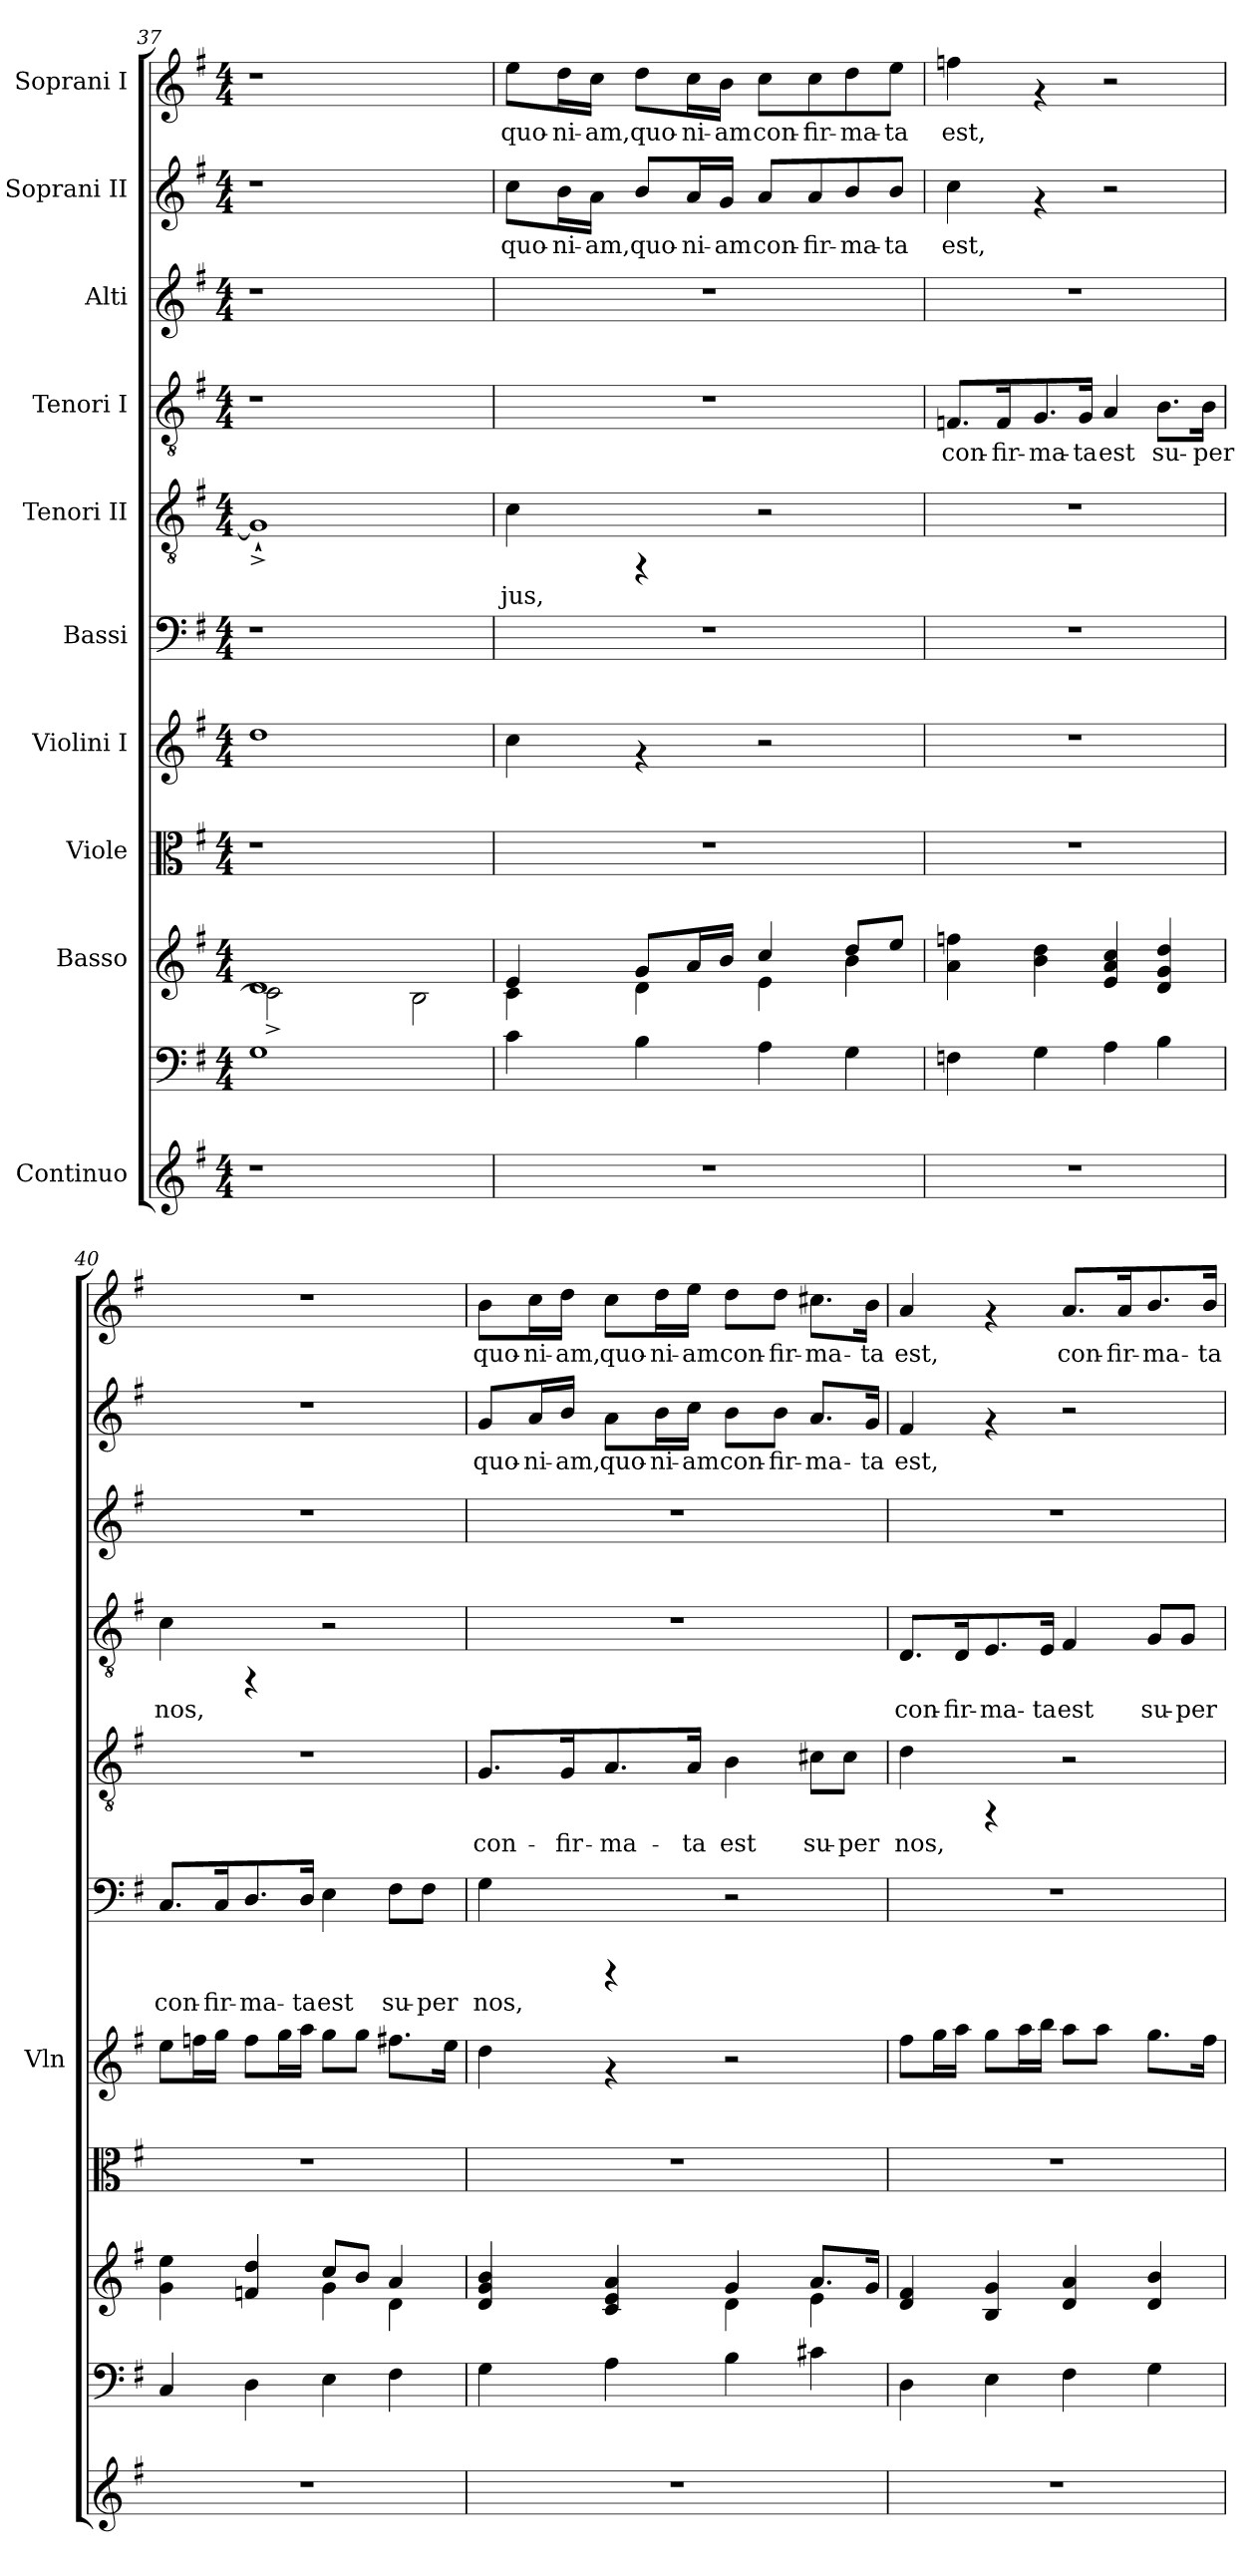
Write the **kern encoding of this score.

**kern	**kern	**kern	**kern	**kern	**kern	**text	**kern	**text	**kern	**text	**kern	**kern	**text	**kern	**text
*part10	*part10	*part9	*part8	*part7	*part6	*part6	*part5	*part5	*part4	*part4	*part3	*part2	*part2	*part1	*part1
*staff11	*staff10	*staff9	*staff8	*staff7	*staff6	*staff6	*staff5	*staff5	*staff4	*staff4	*staff3	*staff2	*staff2	*staff1	*staff1
*I"Continuo	*	*I"Basso	*I"Viole	*I"Violini I	*I"Bassi	*	*I"Tenori II	*	*I"Tenori I	*	*I"Alti	*I"Soprani II	*	*I"Soprani I	*
*	*	*	*	*I'Vln	*	*	*	*	*	*	*	*	*	*	*
*clefG2	*clefF4	*clefG2	*clefC3	*clefG2	*clefF4	*	*clefGv2	*	*clefGv2	*	*clefG2	*clefG2	*	*clefG2	*
*k[f#]	*k[f#]	*k[f#]	*k[f#]	*k[f#]	*k[f#]	*	*k[f#]	*	*k[f#]	*	*k[f#]	*k[f#]	*	*k[f#]	*
*G:	*G:	*G:	*G:	*G:	*G:	*	*G:	*	*G:	*	*G:	*G:	*	*G:	*
*M4/4	*M4/4	*M4/4	*M4/4	*M4/4	*M4/4	*	*M4/4	*	*M4/4	*	*M4/4	*M4/4	*	*M4/4	*
=37	=37	=37	=37	=37	=37	=37	=37	=37	=37	=37	=37	=37	=37	=37	=37
*	*	*^	*	*	*	*	*	*	*	*	*	*	*	*	*
1r	1G	1d	2c^>\]	1r	1dd	1r	.	1G^>`<]	.	1r	.	1r	1r	.	1r	.
.	.	.	1ryy	.	.	.	.	.	.	.	.	.	.	.	.	.
2ryy	2ryy	2B\	.	2ryy	2ryy	2ryy	.	2ryy	.	2ryy	.	2ryy	2ryy	.	2ryy	.
!!LO:PB:g=z
=38	=38	=38	=38	=38	=38	=38	=38	=38	=38	=38	=38	=38	=38	=38	=38	=38
!	!	!	!	!	!	!	!	!	!LO:LY:b	!	!	!	!	!LO:LY:b	!	!LO:LY:b
1r	4c\	4e/	4c\	1r	4cc\	1r	.	4c\	-jus,	1r	.	1r	8cc\L	quo-	8ee\L	quo-
!	!	!	!	!	!	!	!	!	!	!	!	!	!	!LO:LY:b	!	!LO:LY:b
.	.	.	.	.	.	.	.	.	.	.	.	.	16b\	-ni-	16dd\	-ni-
!	!	!	!	!	!	!	!	!	!	!	!	!	!	!LO:LY:b	!	!LO:LY:b
.	.	.	.	.	.	.	.	.	.	.	.	.	16a\J	-am,	16cc\J	-am,
!	!	!	!	!	!	!	!	!	!	!	!	!	!	!LO:LY:b	!	!LO:LY:b
.	4B\	8g/L	4d\	.	4rf	.	.	4rFF	.	.	.	.	8b/L	quo-	8dd\L	quo-
!	!	!	!	!	!	!	!	!	!	!	!	!	!	!LO:LY:b	!	!LO:LY:b
.	.	16a/	.	.	.	.	.	.	.	.	.	.	16a/	-ni-	16cc\	-ni-
!	!	!	!	!	!	!	!	!	!	!	!	!	!	!LO:LY:b	!	!LO:LY:b
.	.	16b/J	.	.	.	.	.	.	.	.	.	.	16g/J	-am	16b\J	-am
!	!	!	!	!	!	!	!	!	!	!	!	!	!	!LO:LY:b	!	!LO:LY:b
.	4A\	4cc/	4e\	.	2r	.	.	2r	.	.	.	.	8a/L	con-	8cc\L	con-
!	!	!	!	!	!	!	!	!	!	!	!	!	!	!LO:LY:b	!	!LO:LY:b
.	.	.	.	.	.	.	.	.	.	.	.	.	8a/	-fir-	8cc\	-fir-
!	!	!	!	!	!	!	!	!	!	!	!	!	!	!LO:LY:b	!	!LO:LY:b
.	4G\	8dd/L	4b\	.	.	.	.	.	.	.	.	.	8b/	-ma-	8dd\	-ma-
!	!	!	!	!	!	!	!	!	!	!	!	!	!	!LO:LY:b	!	!LO:LY:b
.	.	8ee/J	.	.	.	.	.	.	.	.	.	.	8b/J	-ta	8ee\J	-ta
*	*	*v	*v	*	*	*	*	*	*	*	*	*	*	*	*	*
=39	=39	=39	=39	=39	=39	=39	=39	=39	=39	=39	=39	=39	=39	=39	=39
!	!	!	!	!	!	!	!	!	!	!LO:LY:b	!	!	!LO:LY:b	!	!LO:LY:b
1r	4Fn\	4ffn\ 4a\	1r	1r	1r	.	1r	.	8.Fn/L	con-	1r	4cc\	est,	4ffn\	est,
!	!	!	!	!	!	!	!	!	!	!LO:LY:b	!	!	!	!	!
.	.	.	.	.	.	.	.	.	16F/	-fir-	.	.	.	.	.
!	!	!	!	!	!	!	!	!	!	!LO:LY:b	!	!	!	!	!
.	4G\	4dd\ 4b\	.	.	.	.	.	.	8.G/	-ma-	.	4rf	.	4rf	.
!	!	!	!	!	!	!	!	!	!	!LO:LY:b	!	!	!	!	!
.	.	.	.	.	.	.	.	.	16G/J	-ta	.	.	.	.	.
!	!	!	!	!	!	!	!	!	!	!LO:LY:b	!	!	!	!	!
.	4A\	4cc/ 4a/ 4e/	.	.	.	.	.	.	4A/	est	.	2r	.	2r	.
!	!	!	!	!	!	!	!	!	!	!LO:LY:b	!	!	!	!	!
.	4B\	4dd/ 4g/ 4d/	.	.	.	.	.	.	8.B\L	su-	.	.	.	.	.
!	!	!	!	!	!	!	!	!	!	!LO:LY:b	!	!	!	!	!
.	.	.	.	.	.	.	.	.	16B\J	-per	.	.	.	.	.
=40	=40	=40	=40	=40	=40	=40	=40	=40	=40	=40	=40	=40	=40	=40	=40
*	*	*^	*	*	*	*	*	*	*	*	*	*	*	*	*
!	!	!	!	!	!	!	!LO:LY:b	!	!	!	!LO:LY:b	!	!	!	!	!
1r	4C/	4ee\ 4g\	2ryy	1r	8ee\L	8.C/L	con-	1r	.	4c\	nos,	1r	1r	.	1r	.
.	.	.	.	.	16ffn\	.	.	.	.	.	.	.	.	.	.	.
!	!	!	!	!	!	!	!LO:LY:b	!	!	!	!	!	!	!	!	!
.	.	.	.	.	16gg\J	16C/	-fir-	.	.	.	.	.	.	.	.	.
!	!	!	!	!	!	!	!LO:LY:b	!	!	!	!	!	!	!	!	!
.	4D\	4dd/ 4fn/	.	.	8ff\L	8.D/	-ma-	.	.	4rFF	.	.	.	.	.	.
.	.	.	.	.	16gg\	.	.	.	.	.	.	.	.	.	.	.
!	!	!	!	!	!	!	!LO:LY:b	!	!	!	!	!	!	!	!	!
.	.	.	.	.	16aa\J	16D/J	-ta	.	.	.	.	.	.	.	.	.
!	!	!	!	!	!	!	!LO:LY:b	!	!	!	!	!	!	!	!	!
.	4E\	8cc/L	4g\	.	8gg\L	4E\	est	.	.	2r	.	.	.	.	.	.
.	.	8b/J	.	.	8gg\J	.	.	.	.	.	.	.	.	.	.	.
!	!	!	!	!	!	!	!LO:LY:b	!	!	!	!	!	!	!	!	!
.	4F#\	4a/	4d\	.	8.ff#X\L	8F#\L	su-	.	.	.	.	.	.	.	.	.
!	!	!	!	!	!	!	!LO:LY:b	!	!	!	!	!	!	!	!	!
.	.	.	.	.	.	8F#\J	-per	.	.	.	.	.	.	.	.	.
.	.	.	.	.	16ee\J	.	.	.	.	.	.	.	.	.	.	.
!!LO:PB:g=z
=41	=41	=41	=41	=41	=41	=41	=41	=41	=41	=41	=41	=41	=41	=41	=41	=41
!	!	!	!	!	!	!	!LO:LY:b	!	!LO:LY:b	!	!	!	!	!LO:LY:b	!	!LO:LY:b
1r	4G\	4b/ 4g/ 4d/	2ryy	1r	4dd\	4G\	nos,	8.G/L	con-	1r	.	1r	8g/L	quo-	8b\L	quo-
!	!	!	!	!	!	!	!	!	!	!	!	!	!	!LO:LY:b	!	!LO:LY:b
.	.	.	.	.	.	.	.	.	.	.	.	.	16a/	-ni-	16cc\	-ni-
!	!	!	!	!	!	!	!	!	!LO:LY:b	!	!	!	!	!LO:LY:b	!	!LO:LY:b
.	.	.	.	.	.	.	.	16G/	-fir-	.	.	.	16b/J	-am,	16dd\J	-am,
!	!	!	!	!	!	!	!	!	!LO:LY:b	!	!	!	!	!LO:LY:b	!	!LO:LY:b
.	4A\	4a/ 4e/ 4c/	.	.	4rf	4rCCC	.	8.A/	-ma-	.	.	.	8a\L	quo-	8cc\L	quo-
!	!	!	!	!	!	!	!	!	!	!	!	!	!	!LO:LY:b	!	!LO:LY:b
.	.	.	.	.	.	.	.	.	.	.	.	.	16b\	-ni-	16dd\	-ni-
!	!	!	!	!	!	!	!	!	!LO:LY:b	!	!	!	!	!LO:LY:b	!	!LO:LY:b
.	.	.	.	.	.	.	.	16A/J	-ta	.	.	.	16cc\J	-am	16ee\J	-am
!	!	!	!	!	!	!	!	!	!LO:LY:b	!	!	!	!	!LO:LY:b	!	!LO:LY:b
.	4B\	4g/	4d\	.	2r	2r	.	4B\	est	.	.	.	8b\L	con-	8dd\L	con-
!	!	!	!	!	!	!	!	!	!	!	!	!	!	!LO:LY:b	!	!LO:LY:b
.	.	.	.	.	.	.	.	.	.	.	.	.	8b\J	-fir-	8dd\J	-fir-
!	!	!	!	!	!	!	!	!	!LO:LY:b	!	!	!	!	!LO:LY:b	!	!LO:LY:b
.	4c#X\	8.a/L	4e\	.	.	.	.	8c#X\L	su-	.	.	.	8.a/L	-ma-	8.cc#X\L	-ma-
!	!	!	!	!	!	!	!	!	!LO:LY:b	!	!	!	!	!	!	!
.	.	.	.	.	.	.	.	8c#\J	-per	.	.	.	.	.	.	.
!	!	!	!	!	!	!	!	!	!	!	!	!	!	!LO:LY:b	!	!LO:LY:b
.	.	16g/J	.	.	.	.	.	.	.	.	.	.	16g/J	-ta	16b\J	-ta
*	*	*v	*v	*	*	*	*	*	*	*	*	*	*	*	*	*
=42	=42	=42	=42	=42	=42	=42	=42	=42	=42	=42	=42	=42	=42	=42	=42
!	!	!	!	!	!	!	!	!LO:LY:b	!	!LO:LY:b	!	!	!LO:LY:b	!	!LO:LY:b
1r	4D\	4f#/ 4d/	1r	8ff#\L	1r	.	4d\	nos,	8.D/L	con-	1r	4f#/	est,	4a/	est,
.	.	.	.	16gg\	.	.	.	.	.	.	.	.	.	.	.
!	!	!	!	!	!	!	!	!	!	!LO:LY:b	!	!	!	!	!
.	.	.	.	16aa\J	.	.	.	.	16D/	-fir-	.	.	.	.	.
!	!	!	!	!	!	!	!	!	!	!LO:LY:b	!	!	!	!	!
.	4E\	4g/ 4B/	.	8gg\L	.	.	4rFF	.	8.E/	-ma-	.	4rf	.	4rf	.
.	.	.	.	16aa\	.	.	.	.	.	.	.	.	.	.	.
!	!	!	!	!	!	!	!	!	!	!LO:LY:b	!	!	!	!	!
.	.	.	.	16bb\J	.	.	.	.	16E/J	-ta	.	.	.	.	.
!	!	!	!	!	!	!	!	!	!	!LO:LY:b	!	!	!	!	!LO:LY:b
.	4F#\	4a/ 4d/	.	8aa\L	.	.	2r	.	4F#/	est	.	2r	.	8.a/L	con-
.	.	.	.	8aa\J	.	.	.	.	.	.	.	.	.	.	.
!	!	!	!	!	!	!	!	!	!	!	!	!	!	!	!LO:LY:b
.	.	.	.	.	.	.	.	.	.	.	.	.	.	16a/	-fir-
!	!	!	!	!	!	!	!	!	!	!LO:LY:b	!	!	!	!	!LO:LY:b
.	4G\	4b/ 4d/	.	8.gg\L	.	.	.	.	8G/L	su-	.	.	.	8.b/	-ma-
!	!	!	!	!	!	!	!	!	!	!LO:LY:b	!	!	!	!	!
.	.	.	.	.	.	.	.	.	8G/J	-per	.	.	.	.	.
!	!	!	!	!	!	!	!	!	!	!	!	!	!	!	!LO:LY:b
.	.	.	.	16ff#\J	.	.	.	.	.	.	.	.	.	16b/J	-ta
=	=	=	=	=	=	=	=	=	=	=	=	=	=	=	=
*-	*-	*-	*-	*-	*-	*-	*-	*-	*-	*-	*-	*-	*-	*-	*-
